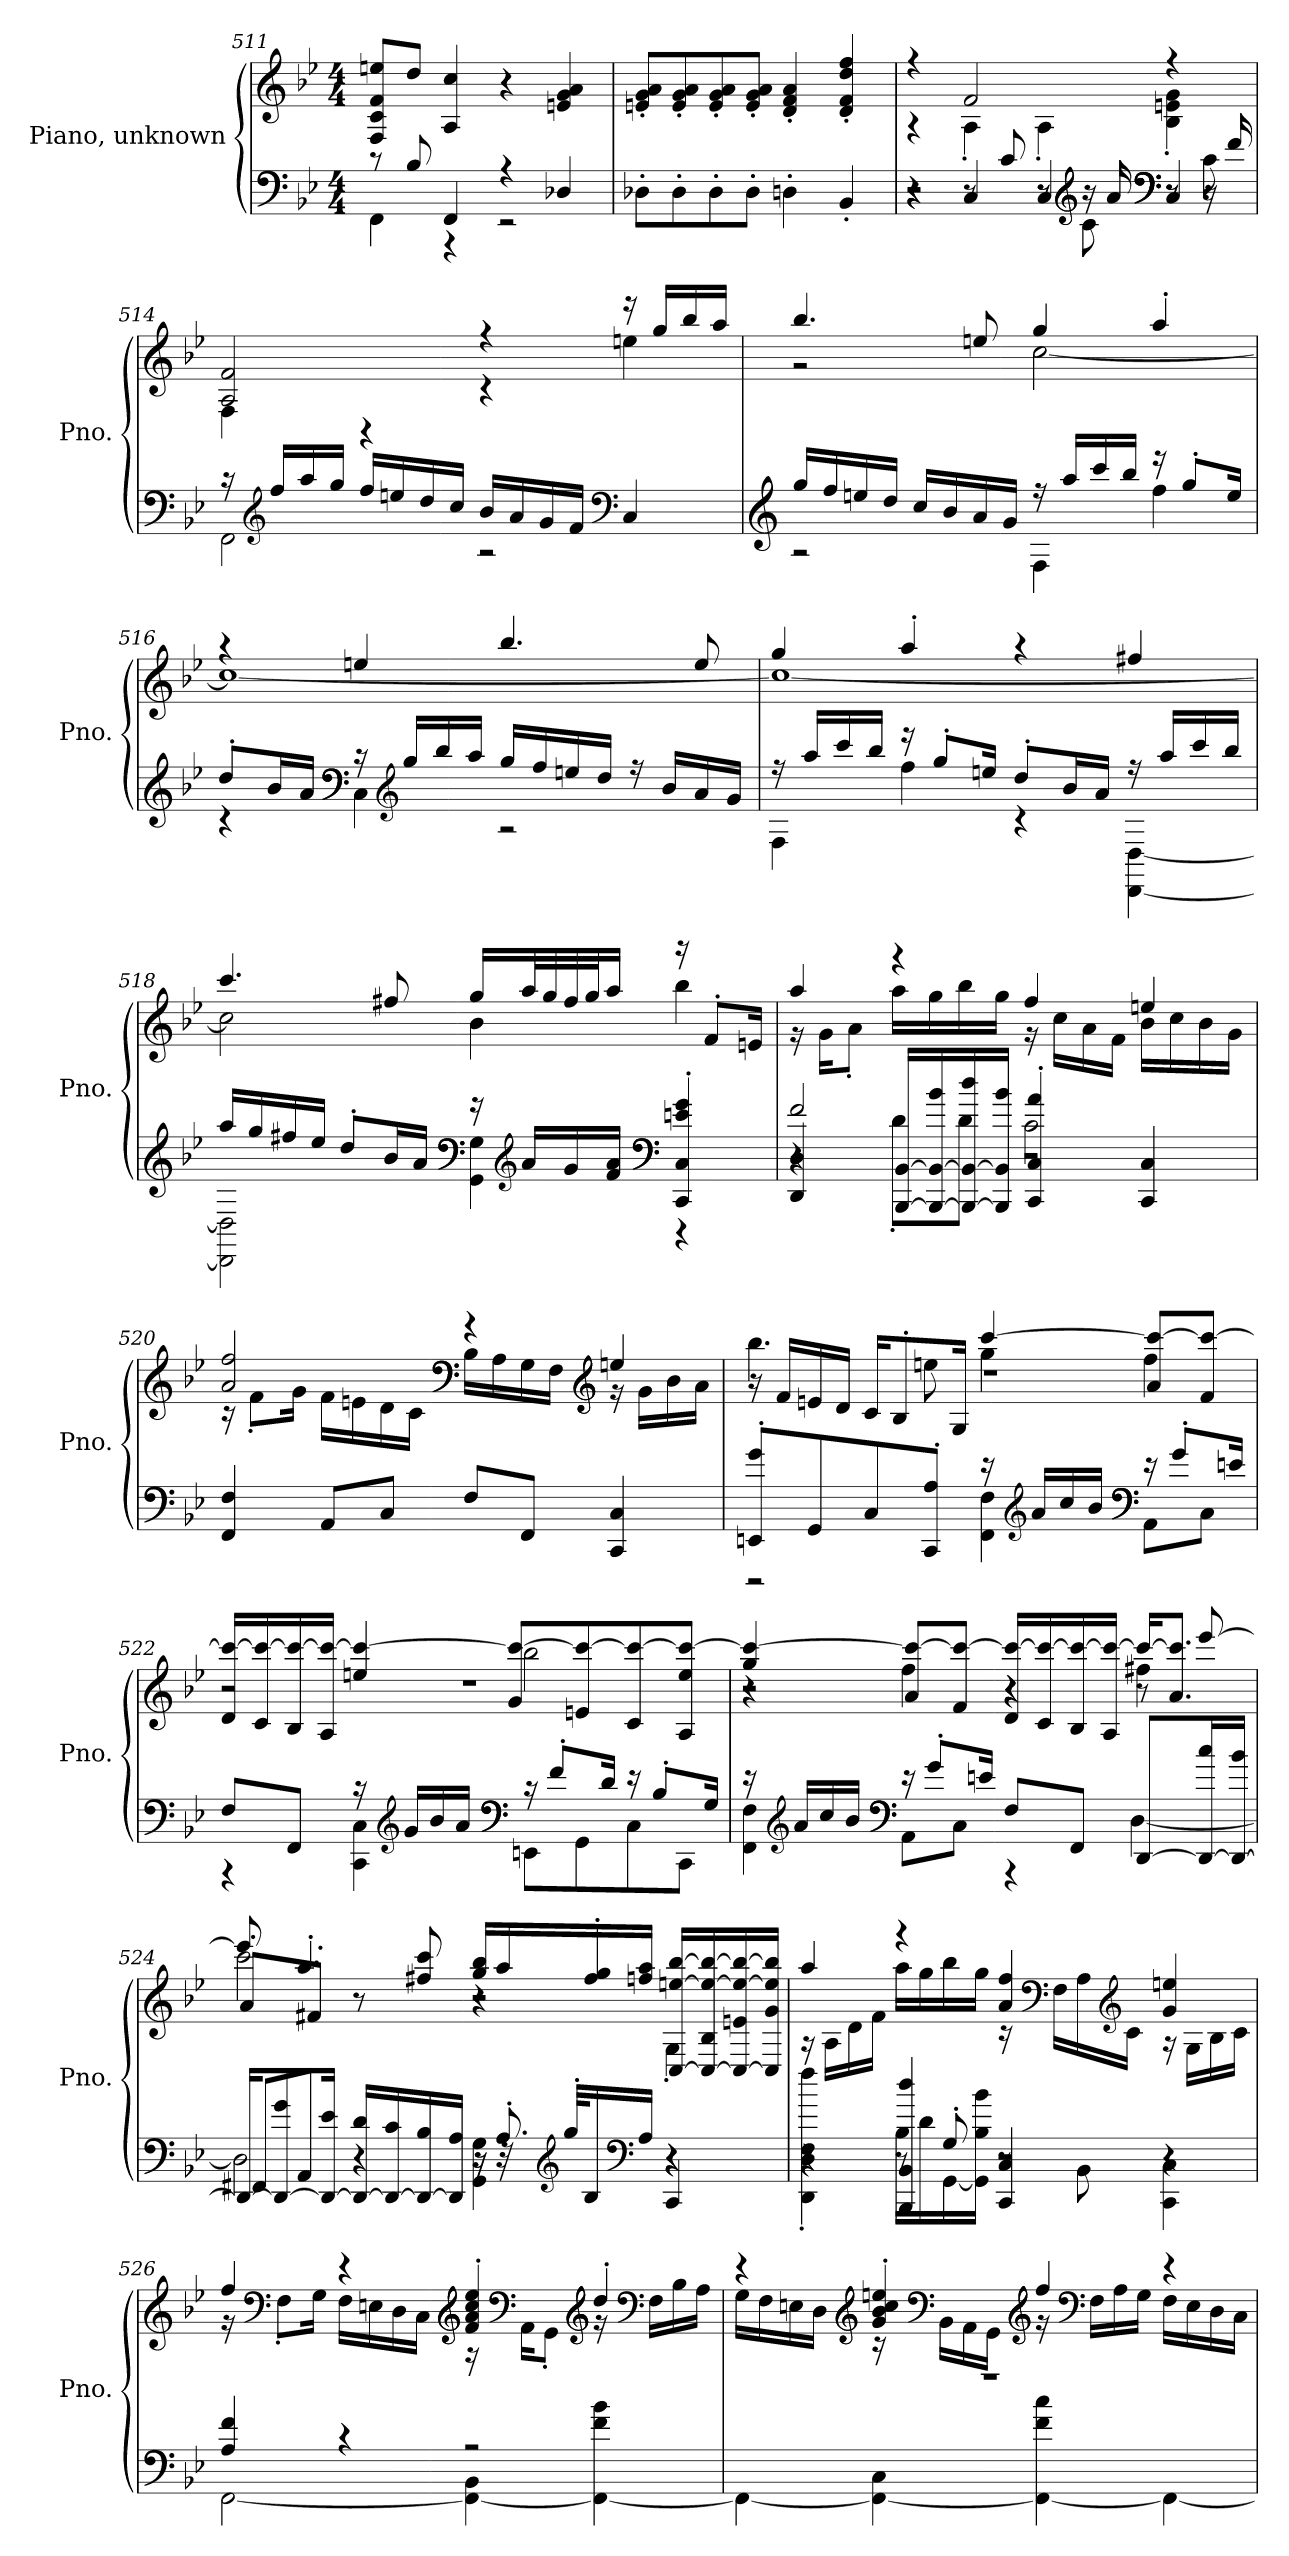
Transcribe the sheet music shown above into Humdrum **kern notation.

**kern	**kern
*part1	*part1
*staff2	*staff1
*I"Piano, unknown	*
*I'Pno.	*
!!LO:LB:g=z
*clefF4	*clefG2
*k[b-e-]	*k[b-e-]
*M4/4	*M4/4
=511	=511
*^	*
8r	4FF\	8F/ 8c/ 8f/ 8een/L
8B-/	.	8dd/J
4FF/	4r	4A/ 4cc/
4r	2r	4r
4D-X/	.	4en/ 4g/ 4a/
*v	*v	*
=512	=512
8D-X'\L	8en/' 8g/' 8a/'L
8D-'\	8e/' 8g/' 8a/'
8D-'\	8e/' 8g/' 8a/'
8D-'\J	8e/' 8g/' 8a/'J
4Dn'\	4d/' 4f/' 4a/'
4BB-'/	4d/' 4f/' 4dd/' 4ff/'
=513	=513
*^	*^
*	*^	*	*
4r	2r	4r	4r	4r
8r	.	4C/	2f/	4A'\
8c/	.	.	.	.
8r	8r	4C/	.	4A'\
*clefG2	*	*	*	*
16r	8c\	.	.	.
16a/	.	.	.	.
*clefF4	*	*	*	*
8r	8r	4C/	4r	4B-\' 4en\' 4g\'
16r	8c\	.	.	.
16f/	.	.	.	.
*	*v	*v	*	*
!!LO:LB:g=z	!!
=514	=514	=514	=514
16r	2FF\	2A/ 2f/	4F\
*clefG2	*	*	*
16ff/LL	.	.	.
16aa/	.	.	.
16gg/JJ	.	.	.
16ff/LL	.	.	4r
16een/	.	.	.
16dd/	.	.	.
16cc/JJ	.	.	.
16b-/LL	2r	4r	4r
16a/	.	.	.
16g/	.	.	.
16f/JJ	.	.	.
*clefF4	*	*	*
4C/	.	16r	4een\
.	.	16gg/LL	.
.	.	16bb-/	.
.	.	16aa/JJ	.
=515	=515	=515	=515
*clefG2	*	*	*
16gg/LL	2r	4.bb-/	2r
16ff/	.	.	.
16een/	.	.	.
16dd/JJ	.	.	.
16cc/LL	.	.	.
16b-/	.	.	.
16a/	.	8een/	.
16g/JJ	.	.	.
16r	4F\	4gg/	[2cc\
16aa/LL	.	.	.
16ccc/	.	.	.
16bb-/JJ	.	.	.
16r	4ff\	4aa'/	.
8gg'/L	.	.	.
16ee/Jk	.	.	.
!!LO:LB:g=z	!!
=516	=516	=516	=516
8dd'/L	4r	4r	1cc_
16b-/L	.	.	.
16a/JJ	.	.	.
*clefF4	*	*	*
16r	4C\	4een/	.
*clefG2	*	*	*
16gg/LL	.	.	.
16bb-/	.	.	.
16aa/JJ	.	.	.
16gg/LL	2r	4.bb-/	.
16ff/	.	.	.
16een/	.	.	.
16dd/JJ	.	.	.
16r	.	.	.
16b-/LL	.	.	.
16a/	.	8ee/	.
16g/JJ	.	.	.
=517	=517	=517	=517
16r	4F\	4gg/	1cc_
16aa/LL	.	.	.
16ccc/	.	.	.
16bb-/JJ	.	.	.
16r	4ff\	4aa'/	.
8gg'/L	.	.	.
16een/Jk	.	.	.
8dd'/L	4r	4r	.
16b-/L	.	.	.
16a/JJ	.	.	.
16r	[4DD\ [4D\	4ff#X/	.
16aa/LL	.	.	.
16ccc/	.	.	.
16bb-/JJ	.	.	.
!!LO:LB:g=z	!!
=518	=518	=518	=518
16aa/LL	2DD\] 2D\]	4.ccc/	2cc\]
16gg/	.	.	.
16ff#X/	.	.	.
16ee-/JJ	.	.	.
8dd'/L	.	.	.
16b-/L	.	8ff#X/	.
16a/JJ	.	.	.
*clefF4	*	*	*
16r	4GG\ 4G\	16gg/LL	4b-\
*clefG2	*	*	*
16a/LL	.	32aa/L	.
.	.	32gg/	.
16g/	.	32ff#/	.
.	.	32gg/J	.
16f/ 16a/JJ	.	16aa/JJ	.
*clefF4	*	*	*
4CC/' 4C/' 4en/' 4g/'	4r	16r	4bb-\
.	.	8f'/L	.
.	.	16en/Jk	.
=519	=519	=519	=519
*	*^	*	*
2f/	4r	4DD/ 4D/	4aa/	16r
.	.	.	.	16g\KL
.	.	.	.	8a'\J
.	8d'\L	[16BBB-/ [16BB-/LL	4r	16aa\LL
.	.	16BBB-/_ 16BB-/_ 16b-/	.	16gg\
.	8d\J	16BBB-/_ 16BB-/_ 16dd/	.	16bb-\
.	.	16BBB-/] 16BB-/] 16b-/JJ	.	16gg\JJ
2r	2c\	4CC/' 4C/' 4a/'	4ff/	16r
.	.	.	.	16cc\LL
.	.	.	.	16a\
.	.	.	.	16f\JJ
.	.	4CC/ 4C/	4een/	16b-\LL
.	.	.	.	16cc\
.	.	.	.	16b-\
.	.	.	.	16g\JJ
*v	*v	*v	*	*
!!LO:LB:g=z	!!
=520	=520	=520
4FF/ 4F/	2a/ 2ff/	16r
.	.	8f'\L
.	.	16g\Jk
8AA/L	.	16f\LL
.	.	16en\
8C/J	.	16d\
.	.	16c\JJ
*	*clefF4	*
8F/L	4r	16B-\LL
.	.	16A\
8FF/J	.	16G\
.	.	16F\JJ
*	*clefG2	*
4CC/ 4C/	4een/	16r
.	.	16g\LL
.	.	16b-\
.	.	16a\JJ
=521	=521	=521
*^	*	*^
8EEn/' 8g/'L	2r	1r	4.bb-\	16r
.	.	.	.	16f/LL
8GG/	.	.	.	16en/
.	.	.	.	16d/JJ
8C/	.	.	.	16c/KL
.	.	.	.	8B-'/
8CC/' 8A/'J	.	.	8een\	.
.	.	.	.	16G/Jk
16r	4FF\ 4F\	.	4gg\	[4ccc/
*clefG2	*	*	*	*
16a/LL	.	.	.	.
16cc/	.	.	.	.
16b-/JJ	.	.	.	.
*clefF4	*	*	*	*
16r	8AA\L	.	4ff\	8a/ 8ccc/_L
8g'/L	.	.	.	.
.	8C\J	.	.	8f/ 8ccc/_J
16en/Jk	.	.	.	.
!!LO:PB:g=z	!!	!!
=522	=522	=522	=522	=522
8F/L	4r	1r	2r	16d/ 16ccc/_LL
.	.	.	.	16c/ 16ccc/_
8FF/J	.	.	.	16B-/ 16ccc/_
.	.	.	.	16A/ 16ccc/_JJ
16r	4CC\ 4C\	.	.	4een/ 4ccc/_
*clefG2	*	*	*	*
16g/LL	.	.	.	.
16b-/	.	.	.	.
16a/JJ	.	.	.	.
*clefF4	*	*	*	*
16r	8EEn\L	.	2bb-\	8g/ 8ccc/_L
8f'/L	.	.	.	.
.	8GG\	.	.	8en/ 8ccc/_
16d/Jk	.	.	.	.
16r	8C\	.	.	8c/ 8ccc/_
8B-'/L	.	.	.	.
.	8CC\J	.	.	8A/ 8ee/ 8ccc/_J
16G/Jk	.	.	.	.
!!LO:LB:g=z	!!	!!
=523	=523	=523	=523	=523
16r	4FF\ 4F\	2r	4r	4gg/ 4ccc/_
*clefG2	*	*	*	*
16a/LL	.	.	.	.
16cc/	.	.	.	.
16b-/JJ	.	.	.	.
*clefF4	*	*	*	*
16r	8AA\L	.	4ff\	8a/ 8ccc/_L
8g'/L	.	.	.	.
.	8C\J	.	.	8f/ 8ccc/_J
16en/Jk	.	.	.	.
8F/L	4r	4r	4r	16d/ 16ccc/_LL
.	.	.	.	16c/ 16ccc/_
8FF/J	.	.	.	16B-/ 16ccc/_
.	.	.	.	16A/ 16ccc/_JJ
[8DD/L	[4D\	8r	4ff#X\	16ccc/KL_
.	.	.	.	8.a/ 8.ccc/]J
16DD/_ 16cc/L	.	[8eee-/	.	.
16DD/_ 16b-/JJ	.	.	.	.
!!LO:LB:g=z	!!	!!
=524	=524	=524	=524	=524
*	*^	*	*	*
16DD/KL_	2D\]	8FF#X/L	8eee-/]	2ccc\	8a'/L
8DD/_ 8g/	.	.	.	.	.
.	.	8AA/J	4.aa'/	.	8f#X'/J
16DD/_ 16e-/Jk	.	.	.	.	.
16DD/_ 16d/LL	.	4r	.	.	8r
16DD/_ 16c/	.	.	.	.	.
16DD/_ 16B-/	.	.	.	.	8ff#X/ 8ccc/
16DD/] 16A/JJ	.	.	.	.	.
16r	4GG\ 4G\	16r	2r	4r	16gg/ 16bb-/LL
32r	.	8.A'/	.	.	16aa/
*clefG2	*	*	*	*	*
32gg'/KLL	.	.	.	.	.
16B-/	.	.	.	.	16ff#/' 16gg/'
*clefF4	*	*	*	*	*
16A/JJ	.	.	.	.	16ffn/ 16aa/JJ
4CC/	4r	4r	.	4G'\	[16C/ [16een/ [16bb-/LL
.	.	.	.	.	16C/_ 16B-/ 16ee/_ 16bb-/_
.	.	.	.	.	16C/_ 16en/ 16ee/_ 16bb-/_
.	.	.	.	.	16C/] 16g/ 16ee/] 16bb-/]JJ
*	*	*	*	*v	*v
!!LO:LB:g=z
=525	=525	=525	=525	=525
4r	4DD\' 4D\' 4F\' 4ff\'	4r	4aa/	16r
.	.	.	.	16A\LL
.	.	.	.	16d\
.	.	.	.	16f\JJ
8r	16B-\LL	4BBB-/ 4BB-/ 4dd/	4r	16aa\LL
.	16d\	.	.	16gg\
8G'/	[16GG\	.	.	16bb-\
.	16GG\] 16B-\ 16b-\JJ	.	.	16gg\JJ
2r	8r	4CC/ 4C/	4a/ 4ff/	16r
*	*	*	*clefF4	*
.	.	.	.	16F\LL
.	8BB-\	.	.	16A\
*	*	*	*clefG2	*
.	.	.	.	16c\JJ
.	4CC\ 4C\	4r	4g/ 4een/	16r
.	.	.	.	16G\LL
.	.	.	.	16B-\
.	.	.	.	16c\JJ
*	*v	*v	*	*
=526	=526	=526	=526
4A/ 4f/	[2FF\	4ff/	16r
*	*	*clefF4	*
.	.	.	8F'\L
.	.	.	16G\Jk
4r	.	4r	16F\LL
.	.	.	16En\
.	.	.	16D\
.	.	.	16C\JJ
*	*	*clefG2	*
2r	4FF\_ 4BB-\	4f/' 4a/' 4cc/' 4ee-/'	16r
*	*	*clefF4	*
.	.	.	16AA\KL
.	.	.	8GG'\J
*	*	*clefG2	*
.	4FF\_ 4f\ 4b-\	4dd'/	16r
*	*	*clefF4	*
.	.	.	16F\LL
.	.	.	16B-\
.	.	.	16A\JJ
!!LO:LB:g=z	!!
=527	=527	=527	=527
1r	4FF\_	4r	16G\LL
.	.	.	16F\
.	.	.	16En\
.	.	.	16D\JJ
*	*	*clefG2	*
.	4FF\_ 4C\	4g/' 4b-/' 4cc/' 4een/'	16r
*	*	*clefF4	*
.	.	.	16BB-\LL
.	.	.	16AA\
.	.	.	16GG\JJ
*	*	*clefG2	*
.	4FF\_ 4f\ 4cc\	4ff/	16r
*	*	*clefF4	*
.	.	.	16F\LL
.	.	.	16A\
.	.	.	16G\JJ
.	4FF\_	4r	16F\LL
.	.	.	16E\
.	.	.	16D\
.	.	.	16C\JJ
*v	*v	*	*
*	*v	*v
=	=
*-	*-
